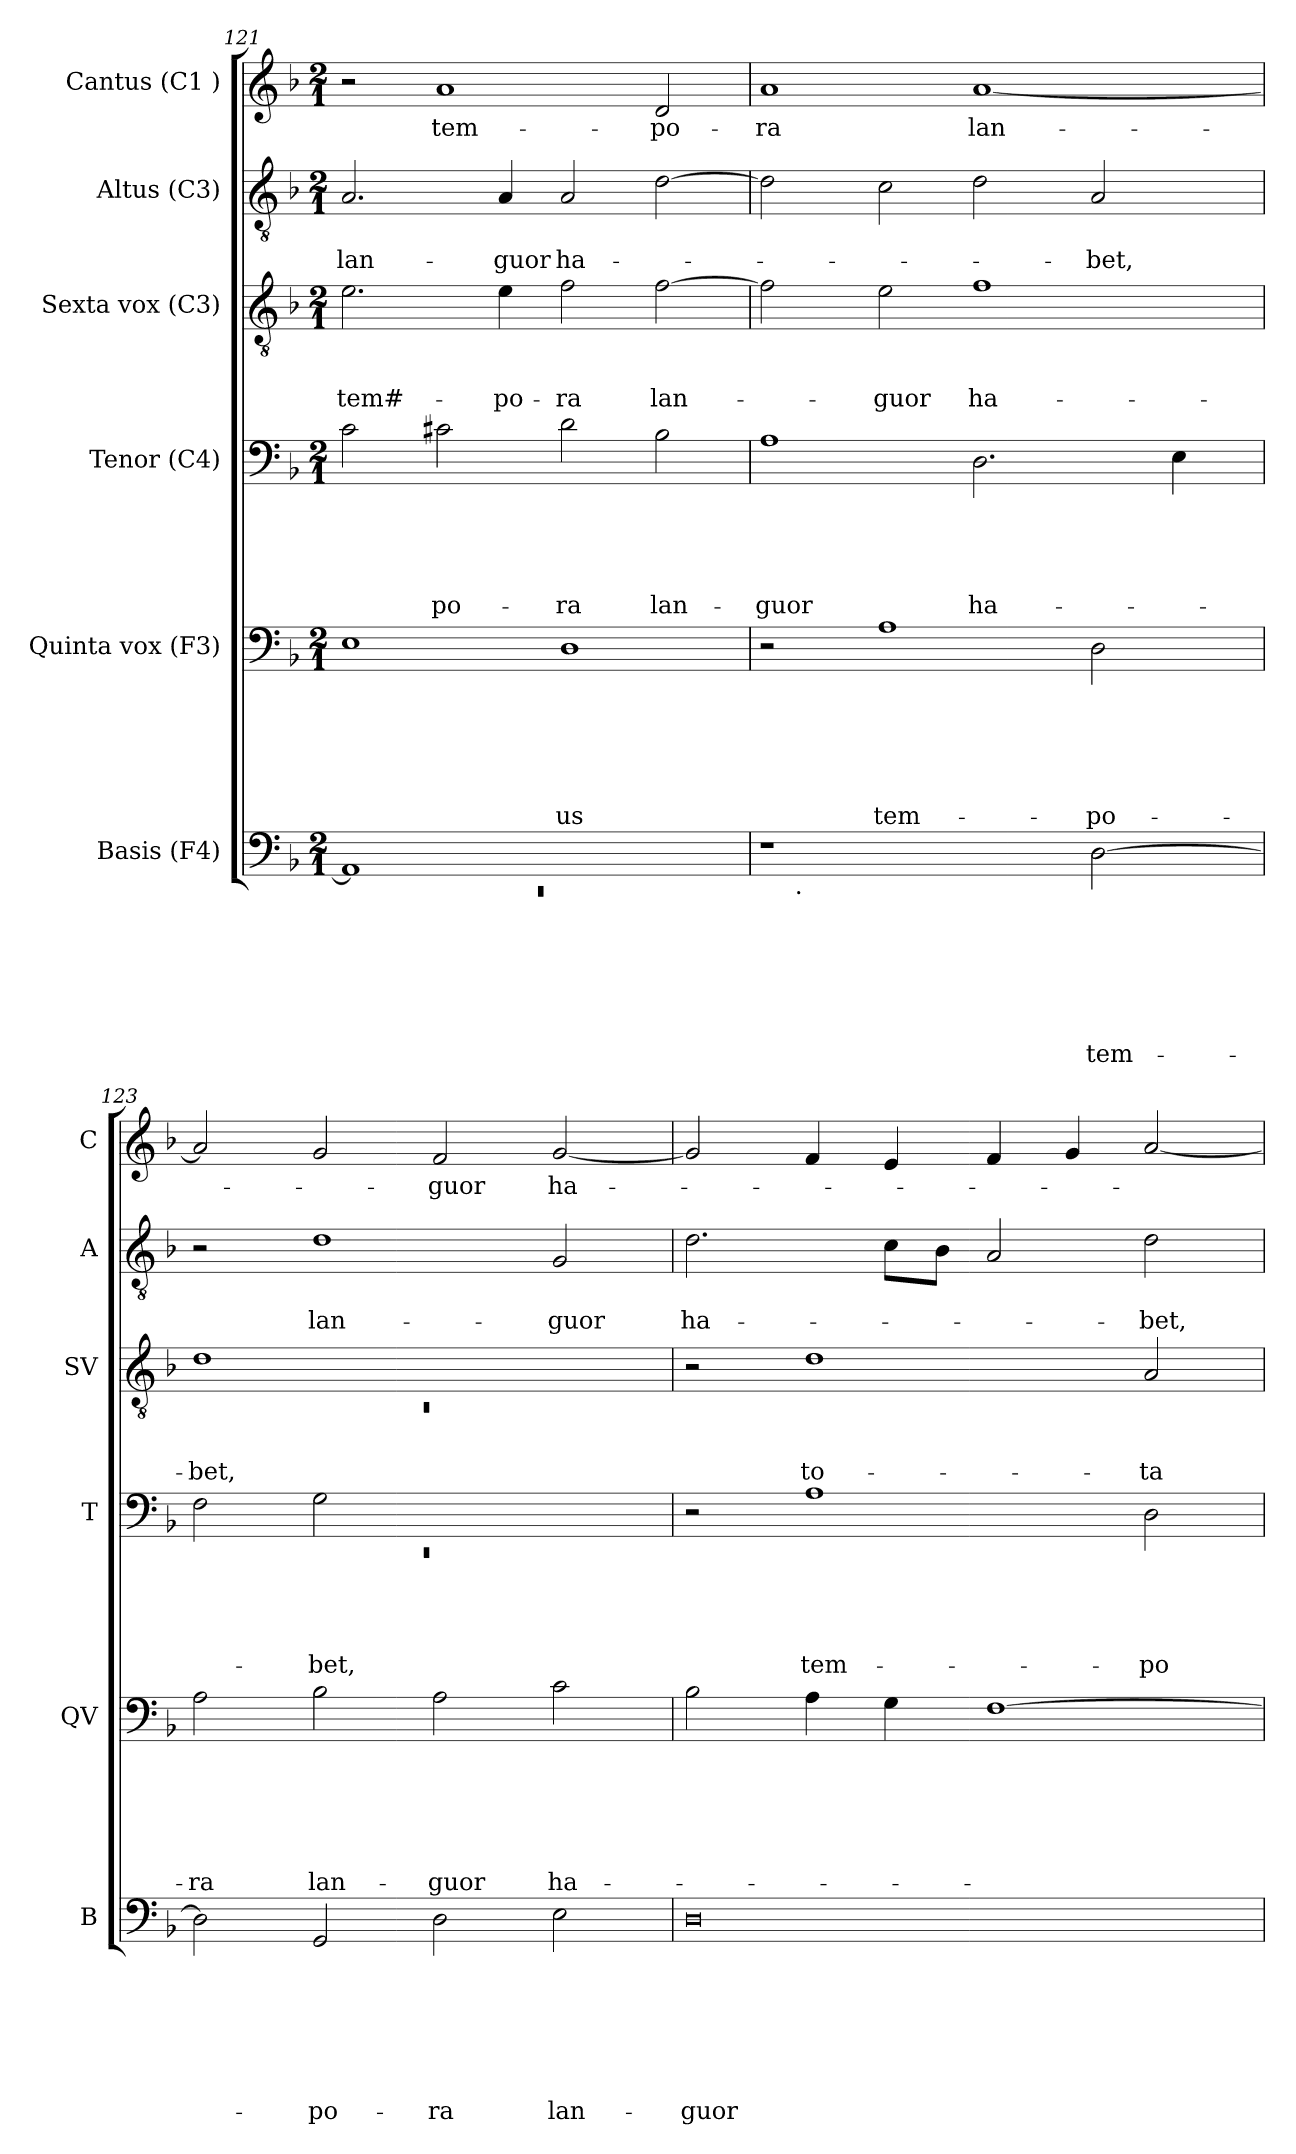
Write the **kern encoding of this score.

**kern	**text	**text	**text	**text	**text	**text	**text	**kern	**text	**text	**text	**text	**text	**text	**kern	**text	**text	**text	**text	**text	**kern	**text	**text	**text	**kern	**text	**text	**kern	**text
*part6	*part6	*part6	*part6	*part6	*part6	*part6	*part6	*part5	*part5	*part5	*part5	*part5	*part5	*part5	*part4	*part4	*part4	*part4	*part4	*part4	*part3	*part3	*part3	*part3	*part2	*part2	*part2	*part1	*part1
*staff6	*staff6	*staff6	*staff6	*staff6	*staff6	*staff6	*staff6	*staff5	*staff5	*staff5	*staff5	*staff5	*staff5	*staff5	*staff4	*staff4	*staff4	*staff4	*staff4	*staff4	*staff3	*staff3	*staff3	*staff3	*staff2	*staff2	*staff2	*staff1	*staff1
*I"Basis (F4)	*	*	*	*	*	*	*	*I"Quinta vox (F3)	*	*	*	*	*	*	*I"Tenor (C4)	*	*	*	*	*	*I"Sexta vox (C3)	*	*	*	*I"Altus (C3)	*	*	*I"Cantus (C1 )	*
*I'B	*	*	*	*	*	*	*	*I'QV	*	*	*	*	*	*	*I'T	*	*	*	*	*	*I'SV	*	*	*	*I'A	*	*	*I'C	*
*clefF4	*	*	*	*	*	*	*	*clefF4	*	*	*	*	*	*	*clefF4	*	*	*	*	*	*clefGv2	*	*	*	*clefGv2	*	*	*clefG2	*
*k[b-]	*	*	*	*	*	*	*	*k[b-]	*	*	*	*	*	*	*k[b-]	*	*	*	*	*	*k[b-]	*	*	*	*k[b-]	*	*	*k[b-]	*
*F:	*	*	*	*	*	*	*	*F:	*	*	*	*	*	*	*F:	*	*	*	*	*	*F:	*	*	*	*F:	*	*	*F:	*
*M2/1	*	*	*	*	*	*	*	*M2/1	*	*	*	*	*	*	*M2/1	*	*	*	*	*	*M2/1	*	*	*	*M2/1	*	*	*M2/1	*
=121	=121	=121	=121	=121	=121	=121	=121	=121	=121	=121	=121	=121	=121	=121	=121	=121	=121	=121	=121	=121	=121	=121	=121	=121	=121	=121	=121	=121	=121
*^	*	*	*	*	*	*	*	*	*	*	*	*	*	*	*	*	*	*	*	*	*	*	*	*	*	*	*	*	*
!	!LO:N:vis=1	!	!	!	!	!	!	!	!	!	!	!	!	!	!	!	!	!	!	!	!	!	!	!	!LO:LY:b:rj	!	!	!LO:LY:b	!	!
1AA]	0rEE	.	.	.	.	.	.	.	1E	.	.	.	.	.	.	2c\	.	.	.	.	.	2.e\	.	.	-tem#-	2.A/	.	lan-	2r	.
!	!	!	!	!	!	!	!	!	!	!	!	!	!	!	!	!	!	!	!	!	!LO:LY:b	!	!	!	!	!	!	!	!	!LO:LY:b
.	.	.	.	.	.	.	.	.	.	.	.	.	.	.	.	2c#\	.	.	.	.	-po-	.	.	.	.	.	.	.	1a	tem-
!	!	!	!	!	!	!	!	!	!	!	!	!	!	!	!	!	!	!	!	!	!	!	!	!	!LO:LY:b	!	!	!LO:LY:b	!	!
.	.	.	.	.	.	.	.	.	.	.	.	.	.	.	.	.	.	.	.	.	.	4e\	.	.	-po-	4A/	.	-guor	.	.
!	!	!	!	!	!	!	!	!	!	!	!	!	!	!	!LO:LY:b	!	!	!	!	!	!LO:LY:b	!	!	!	!LO:LY:b	!	!	!LO:LY:b	!	!
1ryy	.	.	.	.	.	.	.	.	1D	.	.	.	.	.	-us	2d\	.	.	.	.	-ra	2f\	.	.	-ra	2A/	.	ha-	.	.
!	!	!	!	!	!	!	!	!	!	!	!	!	!	!	!	!	!	!	!	!	!LO:LY:b	!	!	!	!LO:LY:b	!	!	!	!	!LO:LY:b
.	.	.	.	.	.	.	.	.	.	.	.	.	.	.	.	2B-\	.	.	.	.	lan-	[<2f\	.	.	lan-	[<2d\	.	.	2d/	-po-
!!LO:LB:g=z
=122	=122	=122	=122	=122	=122	=122	=122	=122	=122	=122	=122	=122	=122	=122	=122	=122	=122	=122	=122	=122	=122	=122	=122	=122	=122	=122	=122	=122	=122	=122
!	!	!	!	!	!	!	!	!	!	!	!	!	!	!	!	!	!	!	!	!	!LO:LY:b	!	!	!	!	!	!	!	!	!LO:LY:b
1r	16.ryy	.	.	.	.	.	.	.	2r	.	.	.	.	.	.	1A	.	.	.	.	-guor	2f\]	.	.	.	2d\]	.	.	1a	-ra
!	!LO:TX:b:t=.	!	!	!	!	!	!	!	!	!	!	!	!	!	!	!	!	!	!	!	!	!	!	!	!	!	!	!	!	!
.	1ryy	.	.	.	.	.	.	.	.	.	.	.	.	.	.	.	.	.	.	.	.	.	.	.	.	.	.	.	.	.
!	!	!	!	!	!	!	!	!	!	!	!	!	!	!	!LO:LY:b	!	!	!	!	!	!	!	!	!	!LO:LY:b	!	!	!	!	!
.	.	.	.	.	.	.	.	.	1A	.	.	.	.	.	tem-	.	.	.	.	.	.	2e\	.	.	-guor	2c\	.	.	.	.
!	!	!	!	!	!	!	!	!	!	!	!	!	!	!	!	!	!	!	!	!	!LO:LY:b	!	!	!	!LO:LY:b	!	!	!	!	!LO:LY:b
2ryy	.	.	.	.	.	.	.	.	.	.	.	.	.	.	.	2.D\	.	.	.	.	ha-	1f	.	.	ha-	2d\	.	.	[<1a	lan-
.	2ryy	.	.	.	.	.	.	.	.	.	.	.	.	.	.	.	.	.	.	.	.	.	.	.	.	.	.	.	.	.
!	!	!	!	!	!	!	!	!LO:LY:b	!	!	!	!	!	!	!LO:LY:b	!	!	!	!	!	!	!	!	!	!	!	!	!LO:LY:b	!	!
[>2D\	.	.	.	.	.	.	.	tem-	2D\	.	.	.	.	.	-po-	.	.	.	.	.	.	.	.	.	.	2A/	.	-bet,	.	.
.	4ryy	.	.	.	.	.	.	.	.	.	.	.	.	.	.	.	.	.	.	.	.	.	.	.	.	.	.	.	.	.
.	.	.	.	.	.	.	.	.	.	.	.	.	.	.	.	4E\	.	.	.	.	.	.	.	.	.	.	.	.	.	.
.	8ryy	.	.	.	.	.	.	.	.	.	.	.	.	.	.	.	.	.	.	.	.	.	.	.	.	.	.	.	.	.
.	32ryy	.	.	.	.	.	.	.	.	.	.	.	.	.	.	.	.	.	.	.	.	.	.	.	.	.	.	.	.	.
=123	=123	=123	=123	=123	=123	=123	=123	=123	=123	=123	=123	=123	=123	=123	=123	=123	=123	=123	=123	=123	=123	=123	=123	=123	=123	=123	=123	=123	=123	=123
*	*	*	*	*	*	*	*	*	*	*	*	*	*	*	*	*^	*	*	*	*	*	*^	*	*	*	*	*	*	*	*
!	!	!	!	!	!	!	!	!	!	!	!	!	!	!	!LO:LY:b	!	!LO:N:vis=1	!	!	!	!	!	!	!LO:N:vis=1	!	!	!LO:LY:b	!	!	!	!	!
*v	*v	*	*	*	*	*	*	*	*	*	*	*	*	*	*	*	*	*	*	*	*	*	*	*	*	*	*	*	*	*	*	*
2D\]	.	.	.	.	.	.	.	2A\	.	.	.	.	.	-ra	2F\	0rEE	.	.	.	.	.	1d	0rC	.	.	-bet,	2r	.	.	2a/]	.
!	!	!	!	!	!	!	!LO:LY:b	!	!	!	!	!	!	!LO:LY:b	!	!	!	!	!	!	!LO:LY:b	!	!	!	!	!	!	!	!LO:LY:b	!	!
2GG/	.	.	.	.	.	.	-po-	2B-\	.	.	.	.	.	lan-	2G\	.	.	.	.	.	-bet,	.	.	.	.	.	1d	.	lan-	2g/	.
!	!	!	!	!	!	!	!LO:LY:b	!	!	!	!	!	!	!LO:LY:b	!	!	!	!	!	!	!	!	!	!	!	!	!	!	!	!	!LO:LY:b
2D\	.	.	.	.	.	.	-ra	2A\	.	.	.	.	.	-guor	1ryy	.	.	.	.	.	.	1ryy	.	.	.	.	.	.	.	2f/	-guor
!	!	!	!	!	!	!	!LO:LY:b	!	!	!	!	!	!	!LO:LY:b	!	!	!	!	!	!	!	!	!	!	!	!	!	!	!LO:LY:b	!	!LO:LY:b
2E\	.	.	.	.	.	.	lan-	2c\	.	.	.	.	.	ha-	.	.	.	.	.	.	.	.	.	.	.	.	2G/	.	-guor	[<2g/	ha-
*	*	*	*	*	*	*	*	*	*	*	*	*	*	*	*v	*v	*	*	*	*	*	*	*	*	*	*	*	*	*	*	*
*	*	*	*	*	*	*	*	*	*	*	*	*	*	*	*	*	*	*	*	*	*v	*v	*	*	*	*	*	*	*	*
=124	=124	=124	=124	=124	=124	=124	=124	=124	=124	=124	=124	=124	=124	=124	=124	=124	=124	=124	=124	=124	=124	=124	=124	=124	=124	=124	=124	=124	=124
!	!	!	!	!	!	!	!LO:LY:b	!	!	!	!	!	!	!	!	!	!	!	!	!	!	!	!	!	!	!	!LO:LY:b	!	!
0D	.	.	.	.	.	.	-guor	2B-\	.	.	.	.	.	.	2r	.	.	.	.	.	2r	.	.	.	2.d\	.	ha-	2g/]	.
!	!	!	!	!	!	!	!	!	!	!	!	!	!	!	!	!	!	!	!	!LO:LY:b	!	!	!	!LO:LY:b	!	!	!	!	!
.	.	.	.	.	.	.	.	4A\	.	.	.	.	.	.	1A	.	.	.	.	tem-	1d	.	.	to-	.	.	.	4f/	.
.	.	.	.	.	.	.	.	4G\	.	.	.	.	.	.	.	.	.	.	.	.	.	.	.	.	8c\L	.	.	4e/	.
.	.	.	.	.	.	.	.	.	.	.	.	.	.	.	.	.	.	.	.	.	.	.	.	.	8B-\J	.	.	.	.
.	.	.	.	.	.	.	.	[>1F	.	.	.	.	.	.	.	.	.	.	.	.	.	.	.	.	2A/	.	.	4f/	.
.	.	.	.	.	.	.	.	.	.	.	.	.	.	.	.	.	.	.	.	.	.	.	.	.	.	.	.	4g/	.
!	!	!	!	!	!	!	!	!	!	!	!	!	!	!	!	!	!	!	!	!LO:LY:b	!	!	!	!LO:LY:b	!	!	!LO:LY:b	!	!
.	.	.	.	.	.	.	.	.	.	.	.	.	.	.	2D\	.	.	.	.	-po-	2A/	.	.	-ta-	2d\	.	-bet,	[<2a/	.
=	=	=	=	=	=	=	=	=	=	=	=	=	=	=	=	=	=	=	=	=	=	=	=	=	=	=	=	=	=
*-	*-	*-	*-	*-	*-	*-	*-	*-	*-	*-	*-	*-	*-	*-	*-	*-	*-	*-	*-	*-	*-	*-	*-	*-	*-	*-	*-	*-	*-
